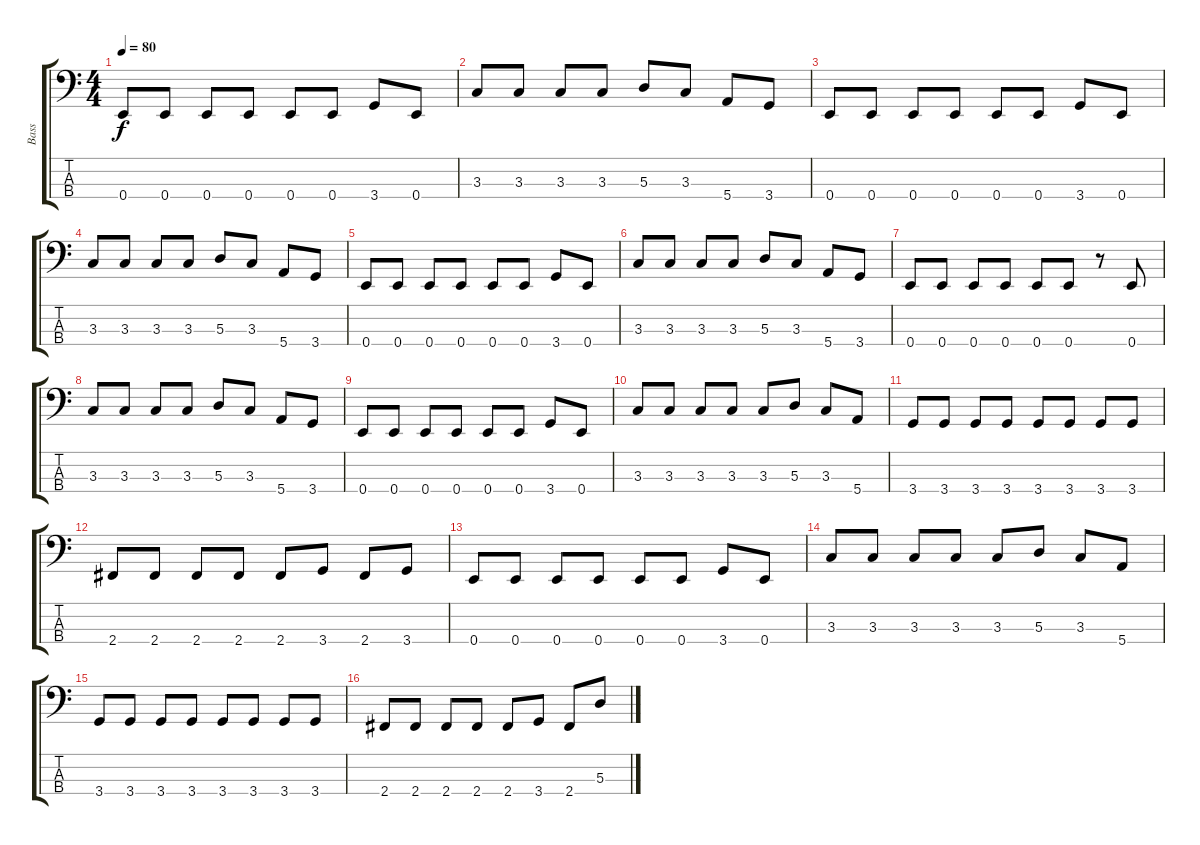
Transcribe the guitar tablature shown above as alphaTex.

\track ("Bass" "Bass") {instrument electricbasspick}
\staff {score tabs}
\tuning (G2 D2 A1 E1) {hide}
\ts (4 4)
\tempo 80
\clef f4
\ks c
0.4.8{dy f} 0.4.8 0.4.8 0.4.8 0.4.8 0.4.8 3.4.8 0.4.8 |
3.3.8 3.3.8 3.3.8 3.3.8 5.3.8 3.3.8 5.4.8 3.4.8 |
0.4.8 0.4.8 0.4.8 0.4.8 0.4.8 0.4.8 3.4.8 0.4.8 |
3.3.8 3.3.8 3.3.8 3.3.8 5.3.8 3.3.8 5.4.8 3.4.8 |
0.4.8 0.4.8 0.4.8 0.4.8 0.4.8 0.4.8 3.4.8 0.4.8 |
3.3.8 3.3.8 3.3.8 3.3.8 5.3.8 3.3.8 5.4.8 3.4.8 |
0.4.8 0.4.8 0.4.8 0.4.8 0.4.8 0.4.8 r.8 0.4.8 |
3.3.8 3.3.8 3.3.8 3.3.8 5.3.8 3.3.8 5.4.8 3.4.8 |
0.4.8 0.4.8 0.4.8 0.4.8 0.4.8 0.4.8 3.4.8 0.4.8 |
3.3.8 3.3.8 3.3.8 3.3.8 3.3.8 5.3.8 3.3.8 5.4.8 |
3.4.8 3.4.8 3.4.8 3.4.8 3.4.8 3.4.8 3.4.8 3.4.8 |
2.4.8 2.4.8 2.4.8 2.4.8 2.4.8 3.4.8 2.4.8 3.4.8 |
0.4.8 0.4.8 0.4.8 0.4.8 0.4.8 0.4.8 3.4.8 0.4.8 |
3.3.8 3.3.8 3.3.8 3.3.8 3.3.8 5.3.8 3.3.8 5.4.8 |
3.4.8 3.4.8 3.4.8 3.4.8 3.4.8 3.4.8 3.4.8 3.4.8 |
2.4.8 2.4.8 2.4.8 2.4.8 2.4.8 3.4.8 2.4.8 5.3.8
